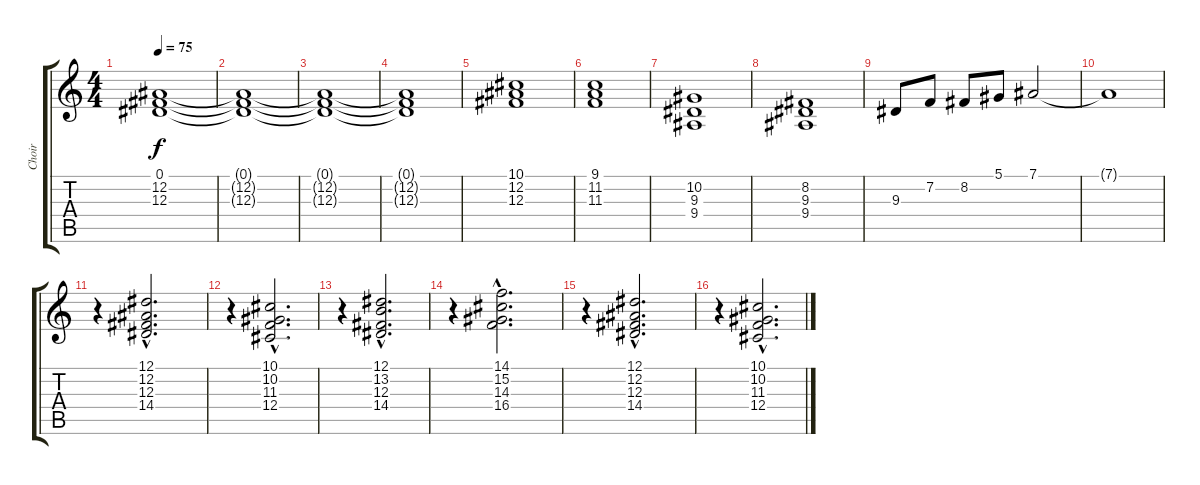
\track ("Choir" "Choir") {instrument pad4choir}
\staff {score tabs}
\tuning (Eb4 Bb3 Gb3 Db3 Ab2 Eb2) {hide}
\ts (4 4)
\tempo 75
\clef g2
\ks c
(0.1 12.2 12.3).1{dy f} |
(0.1{t} 12.2{t} 12.3{t}).1 |
(0.1{t} 12.2{t} 12.3{t}).1 |
(0.1{t} 12.2{t} 12.3{t}).1 |
(10.1 12.2 12.3).1 |
(9.1 11.2 11.3).1 |
(10.2 9.3 9.4).1 |
(8.2 9.3 9.4).1 |
9.3.8 7.2.8 8.2.8 5.1.8 7.1.2 |
7.1{t}.1 |
r.4 (12.1{hac} 12.2{hac} 12.3{hac} 14.4{hac}).2{d} |
r.4 (10.1{hac} 10.2{hac} 11.3{hac} 12.4{hac}).2{d} |
r.4 (12.1{hac} 13.2{hac} 12.3{hac} 14.4{hac}).2{d} |
r.4 (14.1{hac} 15.2{hac} 14.3{hac} 16.4{hac}).2{d} |
r.4 (12.1{hac} 12.2{hac} 12.3{hac} 14.4{hac}).2{d} |
r.4 (10.1{hac} 10.2{hac} 11.3{hac} 12.4{hac}).2{d}
